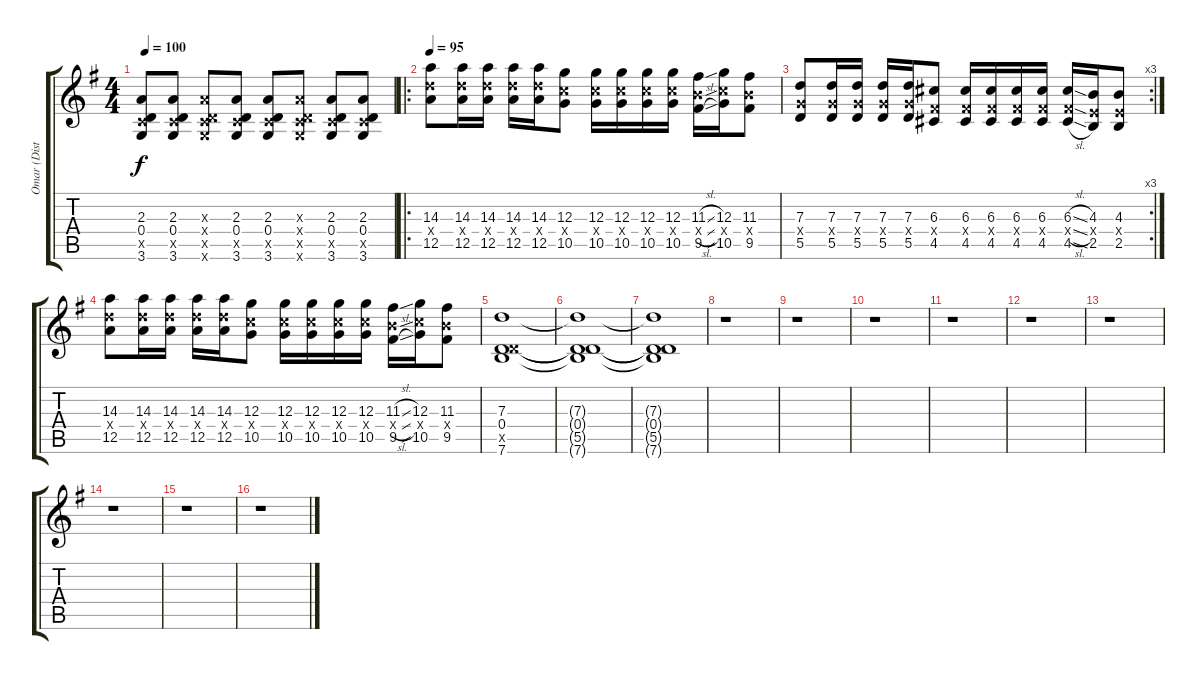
\track ("Omar (Distorted)" "Omar (Dist") {instrument overdrivenguitar}
\staff {score tabs}
\tuning (E4 B3 G3 D3 A2 E2) {hide}
\ts (4 4)
\tempo 100
\clef g2
\ks g
(2.3 0.4 3.5{x} 3.6).8{dy f} (2.3 0.4 3.5{x} 3.6).8 (2.3{x} 0.4{x} 3.5{x} 3.6{x}).8 (2.3 0.4 3.5{x} 3.6).8 (2.3 0.4 3.5{x} 3.6).8 (2.3{x} 0.4{x} 3.5{x} 3.6{x}).8 (2.3 0.4 3.5{x} 3.6).8 (2.3 0.4 3.5{x} 3.6).8 |
\ro
\tempo 95
(14.3 12.4{x} 12.5).8 (14.3 12.4{x} 12.5).16 (14.3 12.4{x} 12.5).16 (14.3 12.4{x} 12.5).16 (14.3 12.4{x} 12.5).16 (12.3 10.4{x} 10.5).8 (12.3 10.4{x} 10.5).16 (12.3 10.4{x} 10.5).16 (12.3 10.4{x} 10.5).16 (12.3 10.4{x} 10.5).16 (11.3{sl} 9.4{sl x} 9.5{sl}).16 (12.3 10.4{x} 10.5).16 (11.3 9.4{x} 9.5).8 |
\rc 3
(7.3 5.4{x} 5.5).8 (7.3 5.4{x} 5.5).16 (7.3 5.4{x} 5.5).16 (7.3 5.4{x} 5.5).16 (7.3 5.4{x} 5.5).16 (6.3 4.4{x} 4.5).8 (6.3 4.4{x} 4.5).16 (6.3 4.4{x} 4.5).16 (6.3 4.4{x} 4.5).16 (6.3 4.4{x} 4.5).16 (6.3{sl} 4.4{sl x} 4.5{sl}).16 (4.3 2.4{x} 2.5).16 (4.3 2.4{x} 2.5).8 |
(14.3 12.4{x} 12.5).8 (14.3 12.4{x} 12.5).16 (14.3 12.4{x} 12.5).16 (14.3 12.4{x} 12.5).16 (14.3 12.4{x} 12.5).16 (12.3 10.4{x} 10.5).8 (12.3 10.4{x} 10.5).16 (12.3 10.4{x} 10.5).16 (12.3 10.4{x} 10.5).16 (12.3 10.4{x} 10.5).16 (11.3{sl} 9.4{sl x} 9.5{sl}).16 (12.3 10.4{x} 10.5).16 (11.3 9.4{x} 9.5).8 |
(7.3 0.4 5.5{x} 7.6).1 |
(7.3{t} 0.4{t} 5.5{t} 7.6{t}).1 |
(7.3{t} 0.4{t} 5.5{t} 7.6{t}).1 |
r.1 |
r.1 |
r.1 |
r.1 |
r.1 |
r.1 |
r.1 |
r.1 |
r.1
